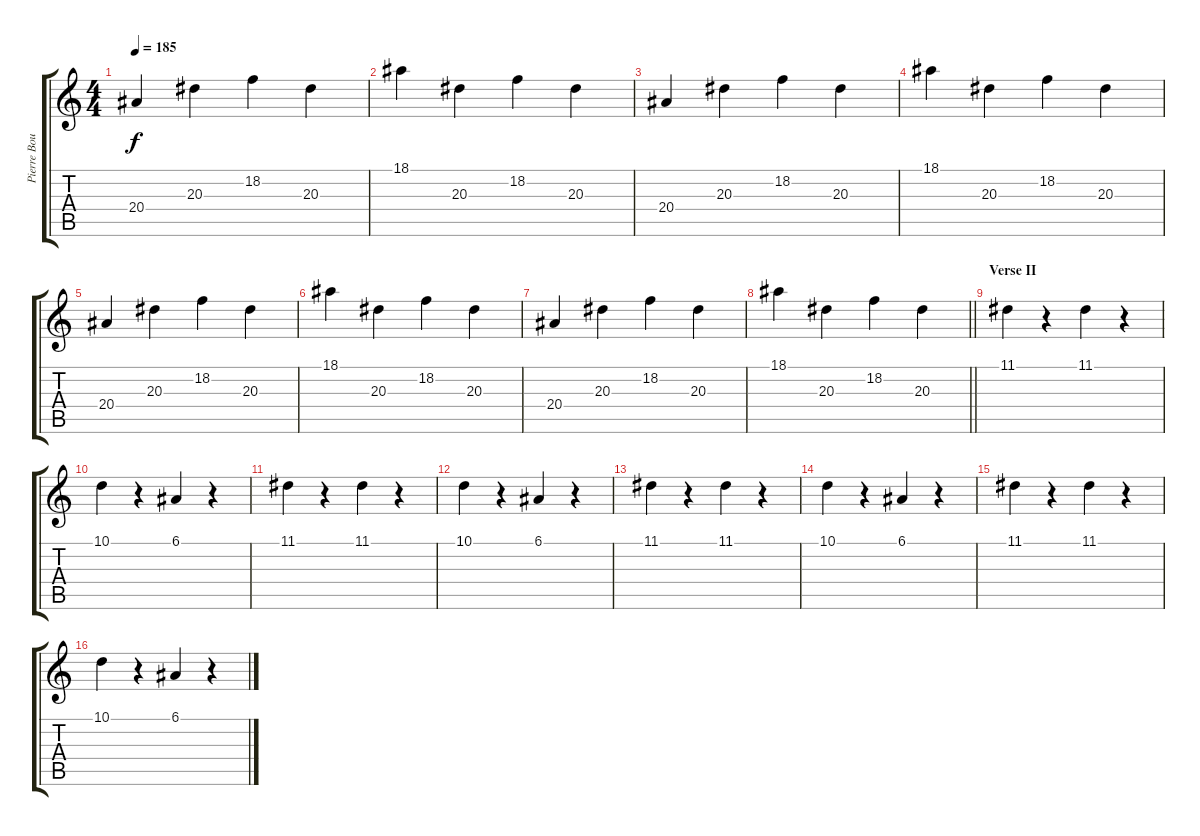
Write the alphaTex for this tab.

\track ("Pierre Bouvier" "Pierre Bou") {instrument electricgrandpiano}
\staff {score tabs}
\tuning (E4 B3 G3 D3 A2 E2) {hide}
\ts (4 4)
\tempo 185
\clef g2
\ks c
20.4.4{dy f} 20.3.4 18.2.4 20.3.4 |
18.1.4 20.3.4 18.2.4 20.3.4 |
20.4.4 20.3.4 18.2.4 20.3.4 |
18.1.4 20.3.4 18.2.4 20.3.4 |
20.4.4 20.3.4 18.2.4 20.3.4 |
18.1.4 20.3.4 18.2.4 20.3.4 |
20.4.4 20.3.4 18.2.4 20.3.4 |
\barLineRight lightlight
18.1.4 20.3.4 18.2.4 20.3.4 |
\section ("" "Verse II")
11.1.4 r.4 11.1.4 r.4 |
10.1.4 r.4 6.1.4 r.4 |
11.1.4 r.4 11.1.4 r.4 |
10.1.4 r.4 6.1.4 r.4 |
11.1.4 r.4 11.1.4 r.4 |
10.1.4 r.4 6.1.4 r.4 |
11.1.4 r.4 11.1.4 r.4 |
10.1.4 r.4 6.1.4 r.4
